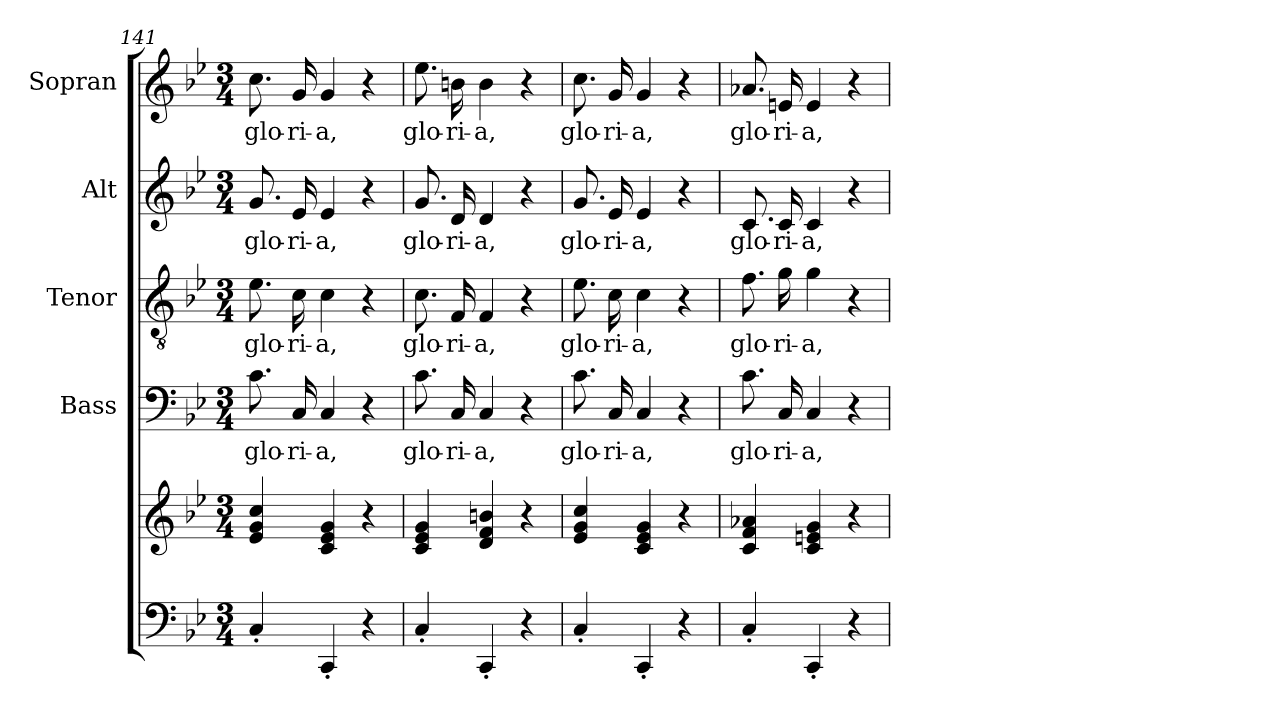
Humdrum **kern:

**kern	**kern	**kern	**text	**kern	**text	**kern	**text	**kern	**text
*part5	*part5	*part4	*part4	*part3	*part3	*part2	*part2	*part1	*part1
*staff6	*staff5	*staff4	*staff4	*staff3	*staff3	*staff2	*staff2	*staff1	*staff1
*	*	*I"Bass	*	*I"Tenor	*	*I"Alt	*	*I"Sopran	*
*	*	*I'B.	*	*I'T.	*	*I'A.	*	*I'S.	*
*clefF4	*clefG2	*clefF4	*	*clefGv2	*	*clefG2	*	*clefG2	*
*k[b-e-]	*k[b-e-]	*k[b-e-]	*	*k[b-e-]	*	*k[b-e-]	*	*k[b-e-]	*
*B-:	*B-:	*B-:	*	*B-:	*	*B-:	*	*B-:	*
*M3/4	*M3/4	*M3/4	*	*M3/4	*	*M3/4	*	*M3/4	*
=141	=141	=141	=141	=141	=141	=141	=141	=141	=141
!	!	!	!LO:LY:b	!	!LO:LY:b	!	!LO:LY:b	!	!LO:LY:b
4C'</	4e-/ 4g/ 4cc/	8.c\	glo-	8.e-\	glo-	8.g/	glo-	8.cc\	glo-
!	!	!	!LO:LY:b	!	!LO:LY:b	!	!LO:LY:b	!	!LO:LY:b
.	.	16C/	-ri-	16c\	-ri-	16e-/	-ri-	16g/	-ri-
!	!	!	!LO:LY:b	!	!LO:LY:b	!	!LO:LY:b	!	!LO:LY:b
4CC'</	4c/ 4e-/ 4g/	4C/	-a,	4c\	-a,	4e-/	-a,	4g/	-a,
4r	4r	4r	.	4r	.	4r	.	4r	.
=142	=142	=142	=142	=142	=142	=142	=142	=142	=142
!	!	!	!LO:LY:b	!	!LO:LY:b	!	!LO:LY:b	!	!LO:LY:b
4C'</	4c/ 4e-/ 4g/	8.c\	glo-	8.c\	glo-	8.g/	glo-	8.ee-\	glo-
!	!	!	!LO:LY:b	!	!LO:LY:b	!	!LO:LY:b	!	!LO:LY:b
.	.	16C/	-ri-	16F/	-ri-	16d/	-ri-	16bn\	-ri-
!	!	!	!LO:LY:b	!	!LO:LY:b	!	!LO:LY:b	!	!LO:LY:b
4CC'</	4d/ 4f/ 4bn/	4C/	-a,	4F/	-a,	4d/	-a,	4b\	-a,
4r	4r	4r	.	4r	.	4r	.	4r	.
!!LO:PB:g=z
=143	=143	=143	=143	=143	=143	=143	=143	=143	=143
!	!	!	!LO:LY:b	!	!LO:LY:b	!	!LO:LY:b	!	!LO:LY:b
4C'</	4e-/ 4g/ 4cc/	8.c\	glo-	8.e-\	glo-	8.g/	glo-	8.cc\	glo-
!	!	!	!LO:LY:b	!	!LO:LY:b	!	!LO:LY:b	!	!LO:LY:b
.	.	16C/	-ri-	16c\	-ri-	16e-/	-ri-	16g/	-ri-
!	!	!	!LO:LY:b	!	!LO:LY:b	!	!LO:LY:b	!	!LO:LY:b
4CC'</	4c/ 4e-/ 4g/	4C/	-a,	4c\	-a,	4e-/	-a,	4g/	-a,
4r	4r	4r	.	4r	.	4r	.	4r	.
=144	=144	=144	=144	=144	=144	=144	=144	=144	=144
!	!	!	!LO:LY:b	!	!LO:LY:b	!	!LO:LY:b	!	!LO:LY:b
4C'</	4c/ 4f/ 4a-X/	8.c\	glo-	8.f\	glo-	8.c/	glo-	8.a-X/	glo-
!	!	!	!LO:LY:b	!	!LO:LY:b	!	!LO:LY:b	!	!LO:LY:b
.	.	16C/	-ri-	16g\	-ri-	16c/	-ri-	16en/	-ri-
!	!	!	!LO:LY:b	!	!LO:LY:b	!	!LO:LY:b	!	!LO:LY:b
4CC'</	4c/ 4en/ 4g/	4C/	-a,	4g\	-a,	4c/	-a,	4e/	-a,
4r	4r	4r	.	4r	.	4r	.	4r	.
=	=	=	=	=	=	=	=	=	=
*-	*-	*-	*-	*-	*-	*-	*-	*-	*-
